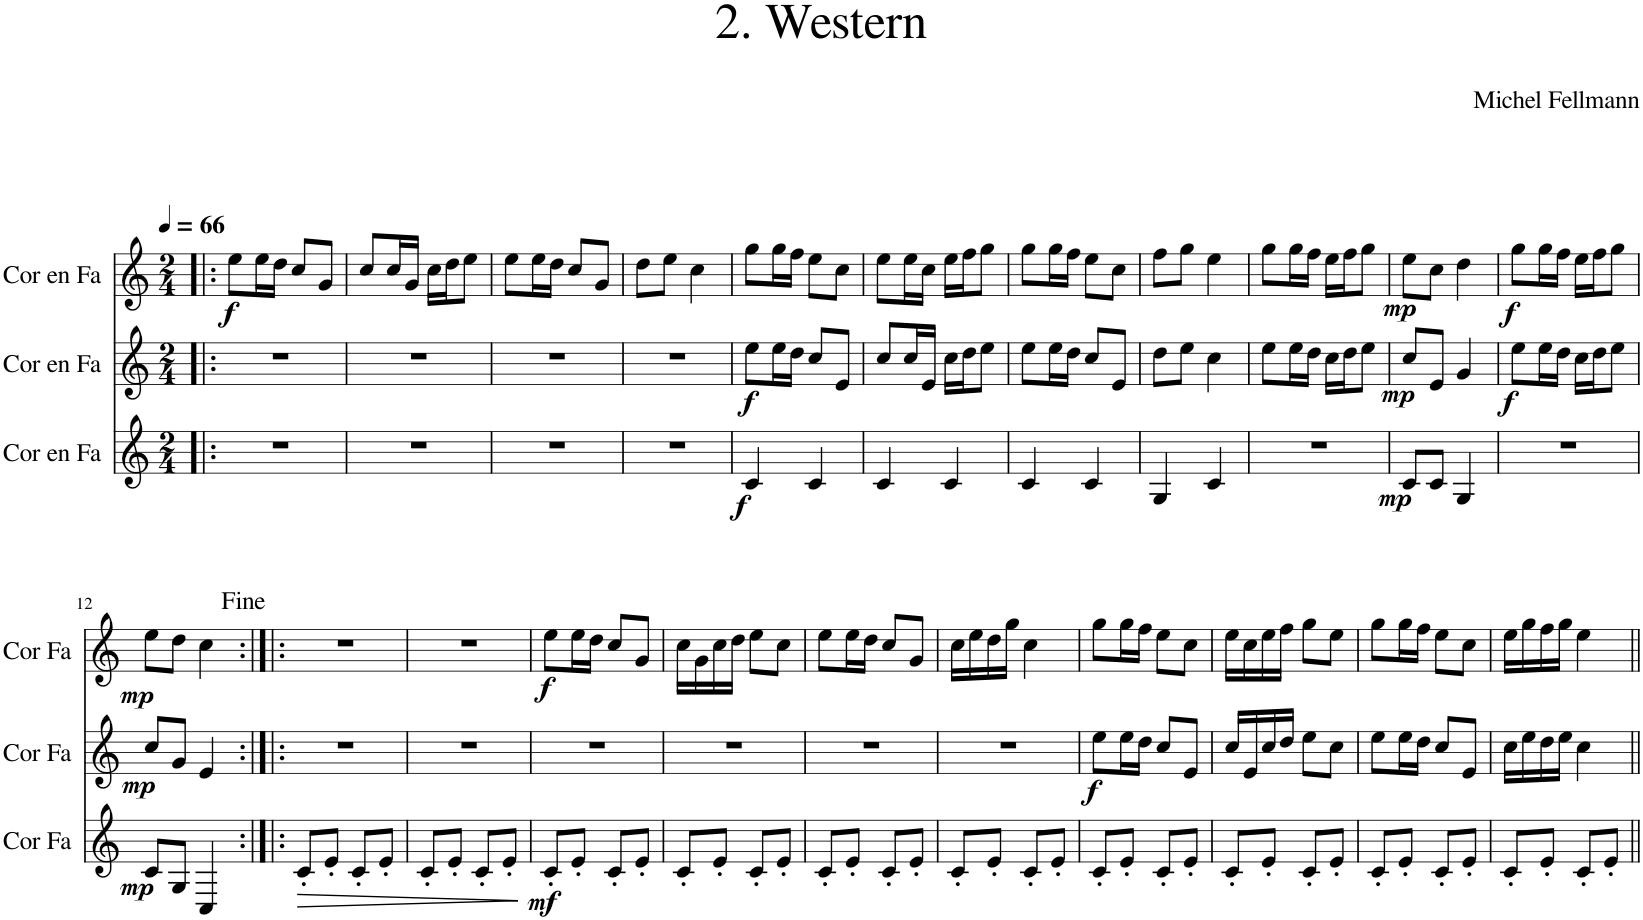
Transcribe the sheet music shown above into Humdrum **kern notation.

**kern	**dynam	**kern	**dynam	**kern	**dynam
*part3	*part3	*part2	*part2	*part1	*part1
*staff3	*staff3	*staff2	*staff2	*staff1	*staff1
*I"Cor en Fa	*	*I"Cor en Fa	*	*I"Cor en Fa	*
*I'Cor Fa	*	*I'Cor Fa	*	*I'Cor Fa	*
*clefG2	*	*clefG2	*	*clefG2	*
*Trd4c7	*	*Trd4c7	*	*Trd4c7	*
*k[]	*	*k[]	*	*k[]	*
*M2/4	*	*M2/4	*	*M2/4	*
*MM66	*	*MM66	*	*MM66	*
=1!|:	=1!|:	=1!|:	=1!|:	=1!|:	=1!|:
!	!	!	!	!	!LO:DY:b
2r	.	2r	.	8ee\L	f
.	.	.	.	16ee\L	.
.	.	.	.	16dd\JJ	.
.	.	.	.	8cc/L	.
.	.	.	.	8g/J	.
=2	=2	=2	=2	=2	=2
2r	.	2r	.	8cc/L	.
.	.	.	.	16cc/L	.
.	.	.	.	16g/JJ	.
.	.	.	.	16cc\LL	.
.	.	.	.	16dd\J	.
.	.	.	.	8ee\J	.
=3	=3	=3	=3	=3	=3
2r	.	2r	.	8ee\L	.
.	.	.	.	16ee\L	.
.	.	.	.	16dd\JJ	.
.	.	.	.	8cc/L	.
.	.	.	.	8g/J	.
=4	=4	=4	=4	=4	=4
2r	.	2r	.	8dd\L	.
.	.	.	.	8ee\J	.
.	.	.	.	4cc\	.
=5	=5	=5	=5	=5	=5
!	!LO:DY:b	!	!LO:DY:b	!	!
4c/	f	8ee\L	f	8gg\L	.
.	.	16ee\L	.	16gg\L	.
.	.	16dd\JJ	.	16ff\JJ	.
4c/	.	8cc/L	.	8ee\L	.
.	.	8e/J	.	8cc\J	.
=6	=6	=6	=6	=6	=6
4c/	.	8cc/L	.	8ee\L	.
.	.	16cc/L	.	16ee\L	.
.	.	16e/JJ	.	16cc\JJ	.
4c/	.	16cc\LL	.	16ee\LL	.
.	.	16dd\J	.	16ff\J	.
.	.	8ee\J	.	8gg\J	.
=7	=7	=7	=7	=7	=7
4c/	.	8ee\L	.	8gg\L	.
.	.	16ee\L	.	16gg\L	.
.	.	16dd\JJ	.	16ff\JJ	.
4c/	.	8cc/L	.	8ee\L	.
.	.	8e/J	.	8cc\J	.
=8	=8	=8	=8	=8	=8
4G/	.	8dd\L	.	8ff\L	.
.	.	8ee\J	.	8gg\J	.
4c/	.	4cc\	.	4ee\	.
=9	=9	=9	=9	=9	=9
2r	.	8ee\L	.	8gg\L	.
.	.	16ee\L	.	16gg\L	.
.	.	16dd\JJ	.	16ff\JJ	.
.	.	16cc\LL	.	16ee\LL	.
.	.	16dd\J	.	16ff\J	.
.	.	8ee\J	.	8gg\J	.
=10	=10	=10	=10	=10	=10
!	!LO:DY:b	!	!LO:DY:b	!	!LO:DY:b
8c/L	mp	8cc/L	mp	8ee\L	mp
8c/J	.	8e/J	.	8cc\J	.
4G/	.	4g/	.	4dd\	.
=11	=11	=11	=11	=11	=11
!	!	!	!LO:DY:b	!	!LO:DY:b
2r	.	8ee\L	f	8gg\L	f
.	.	16ee\L	.	16gg\L	.
.	.	16dd\JJ	.	16ff\JJ	.
.	.	16cc\LL	.	16ee\LL	.
.	.	16dd\J	.	16ff\J	.
.	.	8ee\J	.	8gg\J	.
!!LO:LB:g=z
=12	=12	=12	=12	=12	=12
!	!LO:DY:b	!	!LO:DY:b	!	!LO:DY:b
8c/L	mp	8cc/L	mp	8ee\L	mp
8G/J	.	8g/J	.	8dd\J	.
4C/	.	4e/	.	4cc\	.
=13:|!|:	=13:|!|:	=13:|!|:	=13:|!|:	=13:|!|:	=13:|!|:
!	!LO:HP:b	!	!	!	!
8c'/L	>	2r	.	2r	.
8e'/J	.	.	.	.	.
8c'/L	.	.	.	.	.
8e'/J	.	.	.	.	.
.	]	.	.	.	.
=14	=14	=14	=14	=14	=14
8c'/L	.	2r	.	2r	.
8e'/J	.	.	.	.	.
8c'/L	.	.	.	.	.
8e'/J	.	.	.	.	.
=15	=15	=15	=15	=15	=15
!	!LO:DY:b	!	!	!	!LO:DY:b
8c'/L	mf	2r	.	8ee\L	f
8e'/J	.	.	.	16ee\L	.
.	.	.	.	16dd\JJ	.
8c'/L	.	.	.	8cc/L	.
8e'/J	.	.	.	8g/J	.
=16	=16	=16	=16	=16	=16
8c'/L	.	2r	.	16cc\LL	.
.	.	.	.	16g\	.
8e'/J	.	.	.	16cc\	.
.	.	.	.	16dd\JJ	.
8c'/L	.	.	.	8ee\L	.
8e'/J	.	.	.	8cc\J	.
=17	=17	=17	=17	=17	=17
8c'/L	.	2r	.	8ee\L	.
8e'/J	.	.	.	16ee\L	.
.	.	.	.	16dd\JJ	.
8c'/L	.	.	.	8cc/L	.
8e'/J	.	.	.	8g/J	.
=18	=18	=18	=18	=18	=18
8c'/L	.	2r	.	16cc\LL	.
.	.	.	.	16ee\	.
8e'/J	.	.	.	16dd\	.
.	.	.	.	16gg\JJ	.
8c'/L	.	.	.	4cc\	.
8e'/J	.	.	.	.	.
=19	=19	=19	=19	=19	=19
!	!	!	!LO:DY:b	!	!
8c'/L	.	8ee\L	f	8gg\L	.
8e'/J	.	16ee\L	.	16gg\L	.
.	.	16dd\JJ	.	16ff\JJ	.
8c'/L	.	8cc/L	.	8ee\L	.
8e'/J	.	8e/J	.	8cc\J	.
=20	=20	=20	=20	=20	=20
8c'/L	.	16cc/LL	.	16ee\LL	.
.	.	16e/	.	16cc\	.
8e'/J	.	16cc/	.	16ee\	.
.	.	16dd/JJ	.	16ff\JJ	.
8c'/L	.	8ee\L	.	8gg\L	.
8e'/J	.	8cc\J	.	8ee\J	.
=21	=21	=21	=21	=21	=21
8c'/L	.	8ee\L	.	8gg\L	.
8e'/J	.	16ee\L	.	16gg\L	.
.	.	16dd\JJ	.	16ff\JJ	.
8c'/L	.	8cc/L	.	8ee\L	.
8e'/J	.	8e/J	.	8cc\J	.
=22	=22	=22	=22	=22	=22
8c'/L	.	16cc\LL	.	16ee\LL	.
.	.	16ee\	.	16gg\	.
8e'/J	.	16dd\	.	16ff\	.
.	.	16ee\JJ	.	16gg\JJ	.
8c'/L	.	4cc\	.	4ee\	.
8e'/J	.	.	.	.	.
=||	=||	=||	=||	=||	=||
*-	*-	*-	*-	*-	*-
